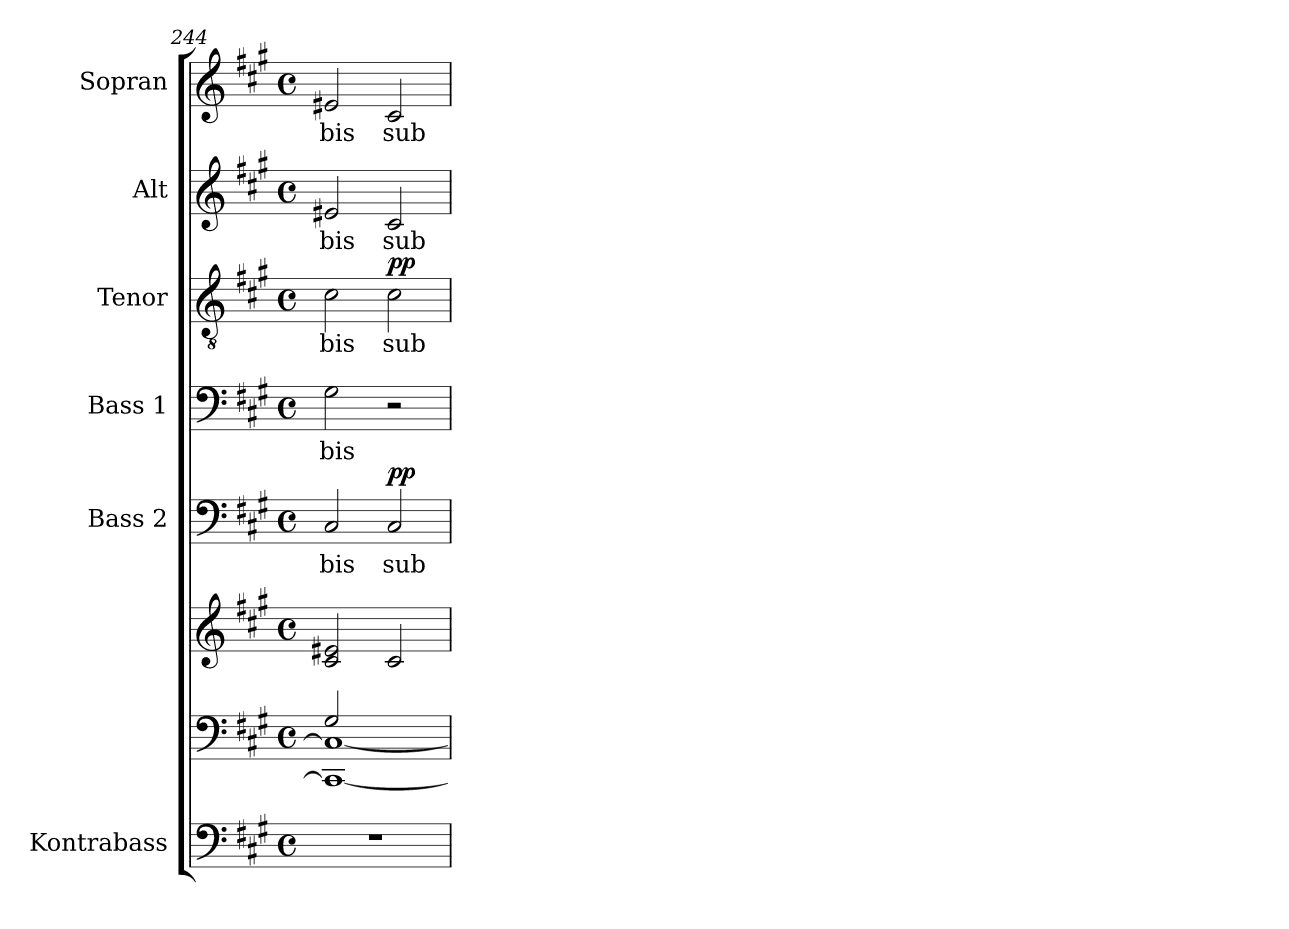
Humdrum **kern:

**kern	**kern	**kern	**kern	**text	**dynam	**kern	**text	**kern	**text	**dynam	**kern	**text	**kern	**text
*part7	*part6	*part6	*part5	*part5	*part5	*part4	*part4	*part3	*part3	*part3	*part2	*part2	*part1	*part1
*staff8	*staff7	*staff6	*staff5	*staff5	*staff5	*staff4	*staff4	*staff3	*staff3	*staff3	*staff2	*staff2	*staff1	*staff1
*I"Kontrabass	*	*	*I"Bass 2	*	*	*I"Bass 1	*	*I"Tenor	*	*	*I"Alt	*	*I"Sopran	*
*I'Kb.	*	*	*I'B. 2	*	*	*I'B. 1	*	*I'T.	*	*	*I'A.	*	*I'S.	*
*clefF4	*clefF4	*clefG2	*clefF4	*	*	*clefF4	*	*clefGv2	*	*	*clefG2	*	*clefG2	*
*ITrd7c12	*	*	*	*	*	*	*	*	*	*	*	*	*	*
*k[f#c#g#]	*k[f#c#g#]	*k[f#c#g#]	*k[f#c#g#]	*	*	*k[f#c#g#]	*	*k[f#c#g#]	*	*	*k[f#c#g#]	*	*k[f#c#g#]	*
*A:	*A:	*A:	*A:	*	*	*A:	*	*A:	*	*	*A:	*	*A:	*
*M4/4	*M4/4	*M4/4	*M4/4	*	*	*M4/4	*	*M4/4	*	*	*M4/4	*	*M4/4	*
*met(c)	*met(c)	*met(c)	*met(c)	*	*	*met(c)	*	*met(c)	*	*	*met(c)	*	*met(c)	*
=244	=244	=244	=244	=244	=244	=244	=244	=244	=244	=244	=244	=244	=244	=244
*	*^	*	*	*	*	*	*	*	*	*	*	*	*	*
!	!	!	!	!	!LO:LY:b	!	!	!LO:LY:b	!	!LO:LY:b	!	!	!LO:LY:b	!	!LO:LY:b
1r	2G#/	1CC#_ 1C#_	2c#/ 2e#X/	2C#/	-bis	.	2G#\	-bis	2c#\	-bis	.	2e#X/	-bis	2e#X/	-bis
!	!	!	!	!	!LO:LY:b	!LO:DY:a	!	!	!	!LO:LY:b	!LO:DY:a	!	!LO:LY:b	!	!LO:LY:b
.	2ryy	.	2c#/	2C#/	sub	pp	2r	.	2c#\	sub	pp	2c#/	sub	2c#/	sub
*	*v	*v	*	*	*	*	*	*	*	*	*	*	*	*	*
=	=	=	=	=	=	=	=	=	=	=	=	=	=	=
*-	*-	*-	*-	*-	*-	*-	*-	*-	*-	*-	*-	*-	*-	*-
